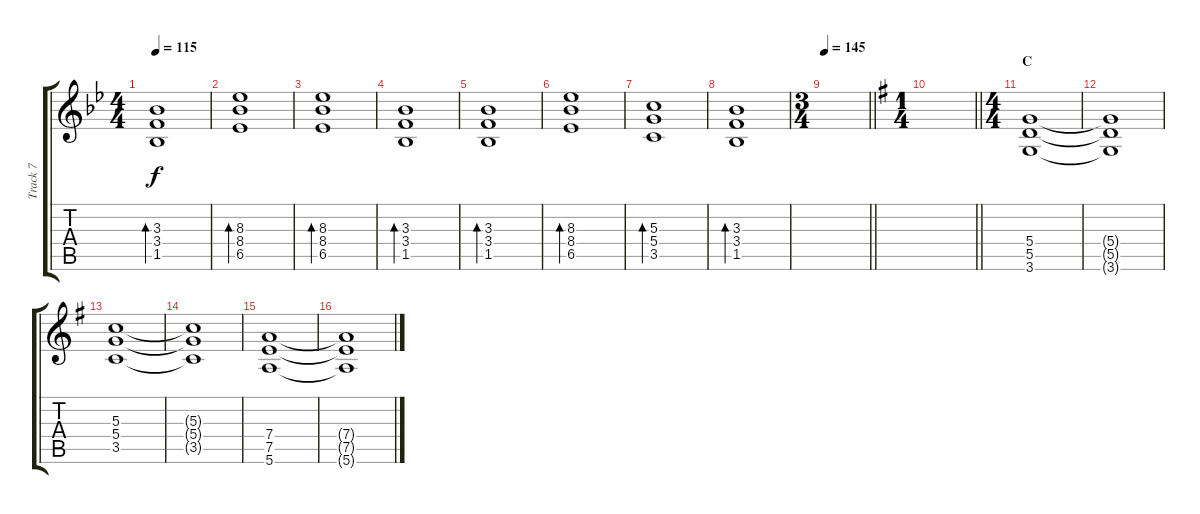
\track ("Track 7" "Track 7") {instrument overdrivenguitar}
\staff {score tabs}
\tuning (E4 B3 G3 D3 A2 E2) {hide}
\ts (4 4)
\tempo 115
\clef g2
\ks bb
(3.3 3.4 1.5).1{bd 240 dy f} |
(8.3 8.4 6.5).1{bd 240} |
(8.3 8.4 6.5).1{bd 240} |
(3.3 3.4 1.5).1{bd 240} |
(3.3 3.4 1.5).1{bd 240} |
(8.3 8.4 6.5).1{bd 240} |
(5.3 5.4 3.5).1{bd 240} |
(3.3 3.4 1.5).1{bd 240} |
\ts (3 4)
\tempo 145
\barLineRight lightlight
|
\ts (1 4)
\barLineRight lightlight
\ks g
|
\ts (4 4)
\section ("" "C")
(5.4 5.5 3.6).1{instrument distortionguitar} |
(5.4{t} 5.5{t} 3.6{t}).1 |
(5.3 5.4 3.5).1 |
(5.3{t} 5.4{t} 3.5{t}).1 |
(7.4 7.5 5.6).1 |
(7.4{t} 7.5{t} 5.6{t}).1
